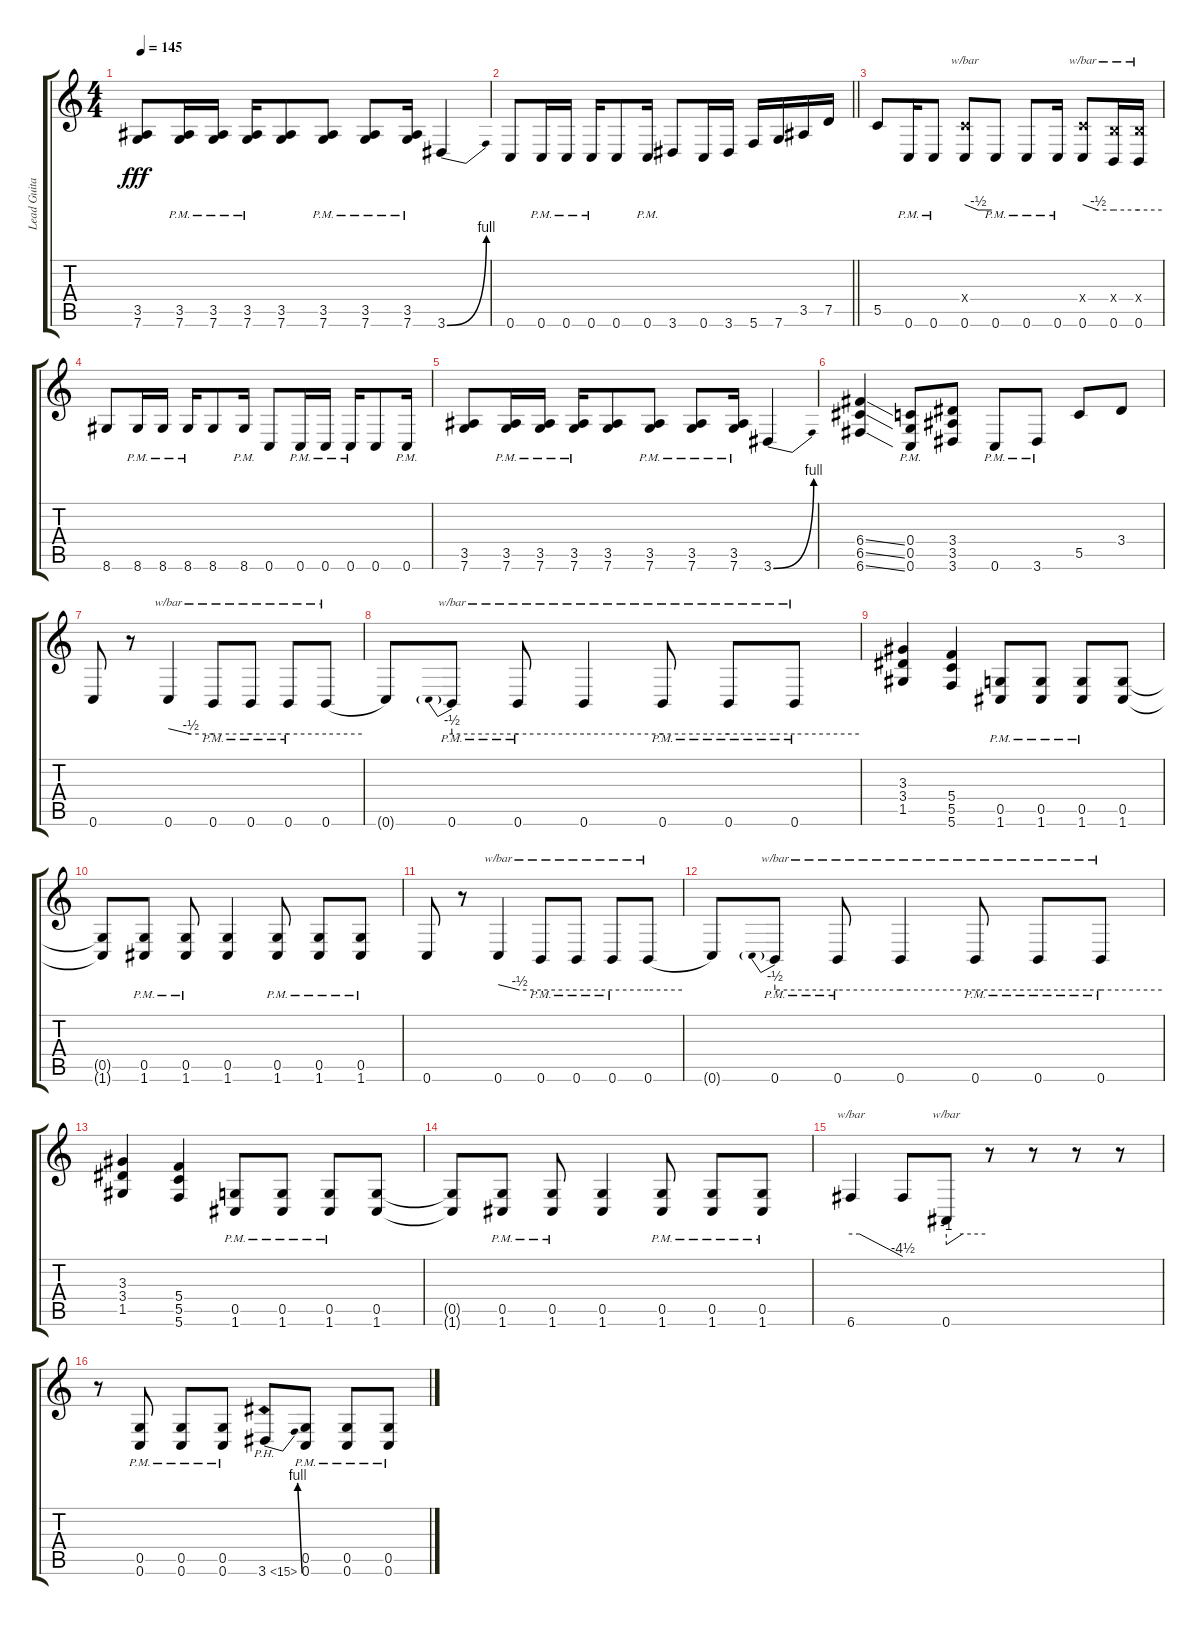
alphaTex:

\track ("Lead Guitar" "Lead Guita") {instrument overdrivenguitar}
\staff {score tabs}
\tuning (D4 A3 F3 C3 G2 C2) {hide}
\ts (4 4)
\tempo 145
\clef g2
\ks c
(3.5 7.6).8{dy fff} (3.5{pm} 7.6{pm}).16 (3.5{pm} 7.6{pm}).16 (3.5{pm} 7.6{pm}).16 (3.5 7.6).8 (3.5{pm} 7.6{pm}).8 (3.5{pm} 7.6{pm}).8 (3.5{pm} 7.6{pm}).16 3.6{be (bend 0 0 60 4)}.4 |
\barLineRight lightlight
0.6.8 0.6{pm}.16 0.6{pm}.16 0.6{pm}.16 0.6.8 0.6{pm}.16 3.6.8 0.6.16 3.6.16 5.6.16 7.6.16 3.5.16 7.5.16 |
5.5.8 0.6{pm}.16 0.6{pm}.8 (0.4{x} 0.6).8{tbe (custom default 0 0 30 -2 45 -2 60 -2)} 0.6{pm}.8 0.6{pm}.8 0.6{pm}.16 (0.4{x} 0.6).8{tbe (custom default 0 0 30 -2 60 -2)} (0.4{x} 0.6).16{tbe (hold default 0 -2 60 -2)} (0.4{x} 0.6).16{tbe (hold default 0 -2 60 -2)} |
8.6.8 8.6{pm}.16 8.6{pm}.16 8.6{pm}.16 8.6.8 8.6{pm}.16 0.6.8 0.6{pm}.16 0.6{pm}.16 0.6{pm}.16 0.6.8 0.6{pm}.16 |
(3.5 7.6).8 (3.5{pm} 7.6{pm}).16 (3.5{pm} 7.6{pm}).16 (3.5{pm} 7.6{pm}).16 (3.5 7.6).8 (3.5{pm} 7.6{pm}).8 (3.5{pm} 7.6{pm}).8 (3.5{pm} 7.6{pm}).16 3.6{be (bend 0 0 60 4)}.4 |
(6.4{ss} 6.5{ss} 6.6{ss}).4 (0.4{pm} 0.5{pm} 0.6{pm}).8 (3.4 3.5 3.6).8 0.6{pm}.8 3.6{pm}.8 5.5.8 3.4.8 |
0.6.8 r.8 0.6.4{tbe (custom default 0 0 30 -2 60 -2)} 0.6{pm}.8{tbe (hold default 0 -2 60 -2)} 0.6{pm}.8{tbe (hold default 0 -2 60 -2)} 0.6{pm}.8{tbe (hold default 0 -2 60 -2)} 0.6.8{tbe (hold default 0 -2 60 -2)} |
0.6{t}.8 0.6{pm}.8{tbe (predive default 0 -2 60 -2)} 0.6{pm}.8{tbe (hold default 0 -2 60 -2)} 0.6.4{tbe (hold default 0 -2 60 -2)} 0.6{pm}.8{tbe (hold default 0 -2 60 -2)} 0.6{pm}.8{tbe (hold default 0 -2 60 -2)} 0.6{pm}.8{tbe (hold default 0 -2 60 -2)} |
(3.3 3.4 1.5).4 (5.4 5.5 5.6).4 (0.5{pm} 1.6{pm}).8 (0.5{pm} 1.6{pm}).8 (0.5{pm} 1.6{pm}).8 (0.5 1.6).8 |
(0.5{t} 1.6{t}).8 (0.5{pm} 1.6{pm}).8 (0.5{pm} 1.6{pm}).8 (0.5 1.6).4 (0.5{pm} 1.6{pm}).8 (0.5{pm} 1.6{pm}).8 (0.5{pm} 1.6{pm}).8 |
0.6.8 r.8 0.6.4{tbe (custom default 0 0 30 -2 60 -2)} 0.6{pm}.8{tbe (hold default 0 -2 60 -2)} 0.6{pm}.8{tbe (hold default 0 -2 60 -2)} 0.6{pm}.8{tbe (hold default 0 -2 60 -2)} 0.6.8{tbe (hold default 0 -2 60 -2)} |
0.6{t}.8 0.6{pm}.8{tbe (predive default 0 -2 60 -2)} 0.6{pm}.8{tbe (hold default 0 -2 60 -2)} 0.6.4{tbe (hold default 0 -2 60 -2)} 0.6{pm}.8{tbe (hold default 0 -2 60 -2)} 0.6{pm}.8{tbe (hold default 0 -2 60 -2)} 0.6{pm}.8{tbe (hold default 0 -2 60 -2)} |
(3.3 3.4 1.5).4 (5.4 5.5 5.6).4 (0.5{pm} 1.6{pm}).8 (0.5{pm} 1.6{pm}).8 (0.5{pm} 1.6{pm}).8 (0.5 1.6).8 |
(0.5{t} 1.6{t}).8 (0.5{pm} 1.6{pm}).8 (0.5{pm} 1.6{pm}).8 (0.5 1.6).4 (0.5{pm} 1.6{pm}).8 (0.5{pm} 1.6{pm}).8 (0.5{pm} 1.6{pm}).8 |
6.6.4{tbe (custom default 0 0 10 0 60 -18)} 6.6{t}.8 0.6.8{tbe (custom default 0 -4 25 0 60 0)} r.8 r.8 r.8 r.8 |
r.8 (0.5{pm} 0.6{pm}).8 (0.5{pm} 0.6{pm}).8 (0.5{pm} 0.6{pm}).8 3.6{be (bend 0 0 60 4) ph 12}.8 (0.5{pm} 0.6{pm}).8 (0.5{pm} 0.6{pm}).8 (0.5{pm} 0.6{pm}).8
